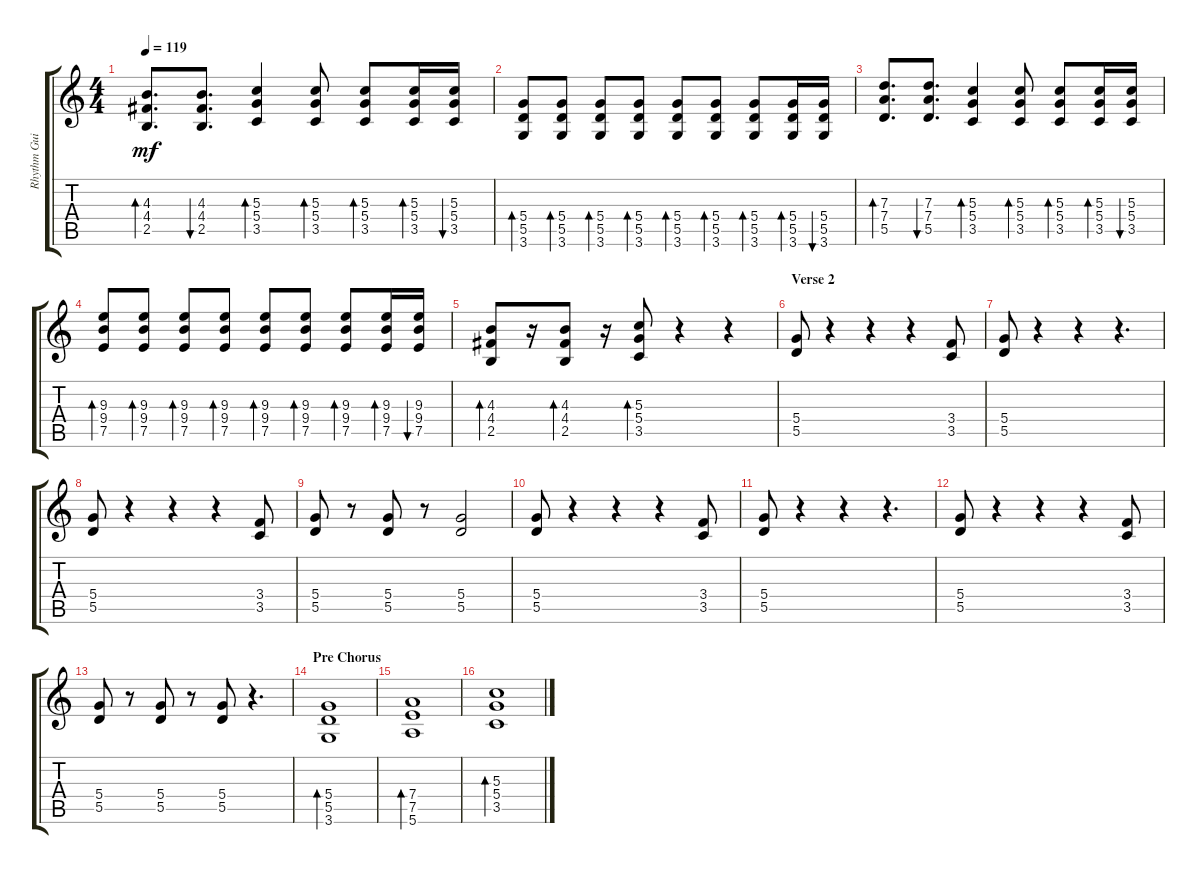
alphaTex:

\track ("Rhythm Guitar" "Rhythm Gui") {instrument overdrivenguitar}
\staff {score tabs}
\tuning (E4 B3 G3 D3 A2 E2) {hide}
\ts (4 4)
\tempo 119
\clef g2
\ks c
(4.3 4.4 2.5).8{d bd 30 dy mf} (4.3 4.4 2.5).8{d bu 30} (5.3 5.4 3.5).4{bd 30} (5.3 5.4 3.5).8{bd 30} (5.3 5.4 3.5).8{bd 30} (5.3 5.4 3.5).16{bd 30} (5.3 5.4 3.5).16{bu 30} |
(5.4 5.5 3.6).8{bd 30} (5.4 5.5 3.6).8{bd 30} (5.4 5.5 3.6).8{bd 30} (5.4 5.5 3.6).8{bd 30} (5.4 5.5 3.6).8{bd 30} (5.4 5.5 3.6).8{bd 30} (5.4 5.5 3.6).8{bd 30} (5.4 5.5 3.6).16{bd 30} (5.4 5.5 3.6).16{bu 30} |
(7.3 7.4 5.5).8{d bd 30} (7.3 7.4 5.5).8{d bu 30} (5.3 5.4 3.5).4{bd 30} (5.3 5.4 3.5).8{bd 30} (5.3 5.4 3.5).8{bd 30} (5.3 5.4 3.5).16{bd 30} (5.3 5.4 3.5).16{bu 30} |
(9.3 9.4 7.5).8{bd 30} (9.3 9.4 7.5).8{bd 30} (9.3 9.4 7.5).8{bd 30} (9.3 9.4 7.5).8{bd 30} (9.3 9.4 7.5).8{bd 30} (9.3 9.4 7.5).8{bd 30} (9.3 9.4 7.5).8{bd 30} (9.3 9.4 7.5).16{bd 30} (9.3 9.4 7.5).16{bu 30} |
(4.3 4.4 2.5).8{bd 30} r.16 (4.3 4.4 2.5).8{bd 30} r.16 (5.3 5.4 3.5).8{bd 30} r.4 r.4 |
\section ("" "Verse 2")
(5.4 5.5).8 r.4 r.4 r.4 (3.4 3.5).8 |
(5.4 5.5).8 r.4 r.4 r.4{d} |
(5.4 5.5).8 r.4 r.4 r.4 (3.4 3.5).8 |
(5.4 5.5).8 r.8 (5.4 5.5).8 r.8 (5.4 5.5).2 |
(5.4 5.5).8 r.4 r.4 r.4 (3.4 3.5).8 |
(5.4 5.5).8 r.4 r.4 r.4{d} |
(5.4 5.5).8 r.4 r.4 r.4 (3.4 3.5).8 |
(5.4 5.5).8 r.8 (5.4 5.5).8 r.8 (5.4 5.5).8 r.4{d} |
\section ("" "Pre Chorus")
(5.4 5.5 3.6).1{bd 30} |
(7.4 7.5 5.6).1{bd 30} |
(5.3 5.4 3.5).1{bd 30}
